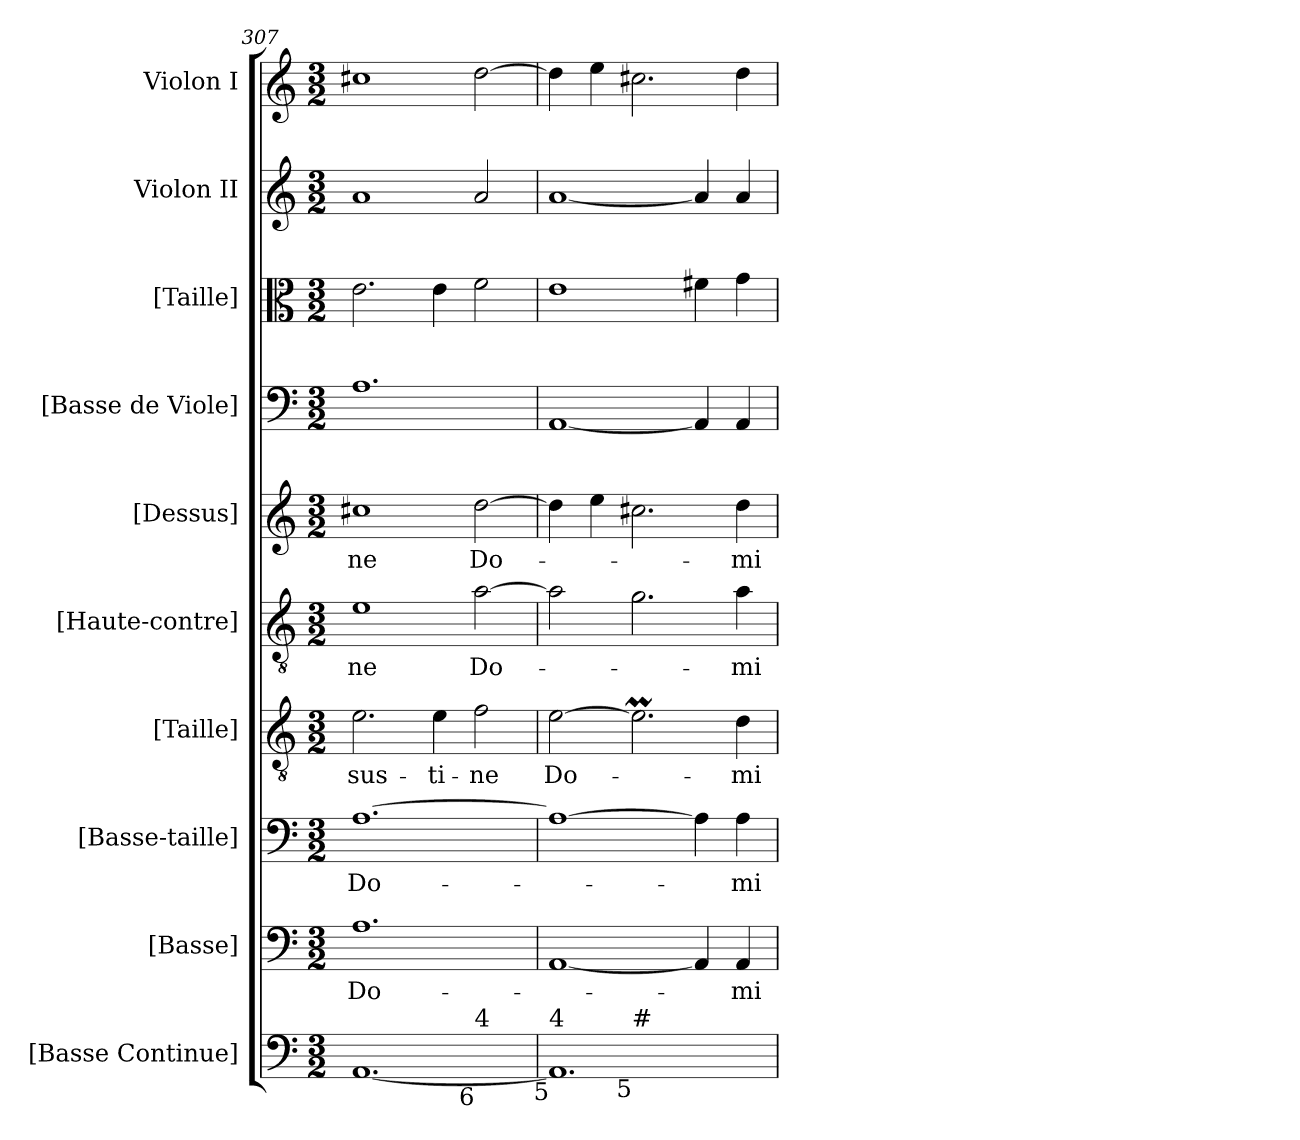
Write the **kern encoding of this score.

**kern	**kern	**text	**kern	**text	**kern	**text	**kern	**text	**kern	**text	**kern	**kern	**kern	**kern
*part10	*part9	*part9	*part8	*part8	*part7	*part7	*part6	*part6	*part5	*part5	*part4	*part3	*part2	*part1
*staff10	*staff9	*staff9	*staff8	*staff8	*staff7	*staff7	*staff6	*staff6	*staff5	*staff5	*staff4	*staff3	*staff2	*staff1
*I"[Basse Continue]	*I"[Basse]	*	*I"[Basse-taille]	*	*I"[Taille]	*	*I"[Haute-contre]	*	*I"[Dessus]	*	*I"[Basse de Viole]	*I"[Taille]	*I"Violon II	*I"Violon I
*I'B.c.	*I'B.	*	*I'B.t.	*	*I'T.	*	*I'H.C.	*	*I'D.	*	*	*	*I'Vln. II	*I'Vln. I
!!LO:PB:g=z
*clefF4	*clefF4	*	*clefF4	*	*clefGv2	*	*clefGv2	*	*clefG2	*	*clefF4	*clefC3	*clefG2	*clefG2
*	*	*	*	*	*ITrd7c12	*	*ITrd7c12	*	*	*	*	*	*	*
*k[]	*k[]	*	*k[]	*	*k[]	*	*k[]	*	*k[]	*	*k[]	*k[]	*k[]	*k[]
*M3/2	*M3/2	*	*M3/2	*	*M3/2	*	*M3/2	*	*M3/2	*	*M3/2	*M3/2	*M3/2	*M3/2
=307	=307	=307	=307	=307	=307	=307	=307	=307	=307	=307	=307	=307	=307	=307
!	!	!LO:LY:b:color=#000000	!	!	!	!	!	!	!	!	!	!	!	!
!	!	!	!	!LO:LY:b:color=#000000	!	!	!	!	!	!	!	!	!	!
!	!	!	!	!	!	!LO:LY:b:color=#000000	!	!	!	!	!	!	!	!
!	!	!	!	!	!	!	!	!LO:LY:b:color=#000000	!	!	!	!	!	!
!LO:TX:b:rj:t=5	!	!	!	!	!	!	!	!	!	!	!	!	!	!
!LO:TX:t=#	!	!	!	!	!	!	!	!	!	!	!	!	!	!
!	!	!	!	!	!	!	!	!	!	!LO:LY:b:color=#000000	!	!	!	!
*^	*	*	*	*	*	*	*	*	*	*	*	*	*	*
[1.AAi	1ryy	1.Ai	Do-	[1.Ai	Do-	2.Ei\	sus-	1Ei	-ne	1cc#Xi	-ne	1.Ai	2.ei\	1ai	1cc#Xi
!	!	!	!	!	!	!	!LO:LY:b:color=#000000	!	!	!	!	!	!	!	!
.	.	.	.	.	.	4Ei\	-ti-	.	.	.	.	.	4ei\	.	.
!	!	!	!	!	!	!	!LO:LY:b:color=#000000	!	!	!	!	!	!	!	!
!	!	!	!	!	!	!	!	!	!LO:LY:b:color=#000000	!	!	!	!	!	!
!	!LO:TX:b:rj:t=6	!	!	!	!	!	!	!	!	!	!	!	!	!	!
!	!LO:TX:t=4	!	!	!	!	!	!	!	!	!	!	!	!	!	!
!	!	!	!	!	!	!	!	!	!	!	!LO:LY:b:color=#000000	!	!	!	!
.	2ryy	.	.	.	.	2Fi\	-ne	[2Ai\	Do-	[2ddi\	Do-	.	2fi\	2ai/	[2ddi\
=308	=308	=308	=308	=308	=308	=308	=308	=308	=308	=308	=308	=308	=308	=308	=308
!LO:TX:b:rj:t=5	!	!	!	!	!	!	!	!	!	!	!	!	!	!	!
!LO:TX:t=4	!	!	!	!	!	!	!	!	!	!	!	!	!	!	!
!	!	!	!	!	!	!	!LO:LY:b:color=#000000	!	!	!	!	!	!	!	!
1.AAi]	2ryy	[1AAi	.	1Ai_	.	[2Ei\	Do-	2Ai\]	.	4ddi\]	.	[1AAi	1ei	[1ai	4ddi\]
.	.	.	.	.	.	.	.	.	.	4eei\	.	.	.	.	4eei\
!	!LO:TX:b:rj:t=5	!	!	!	!	!	!	!	!	!	!	!	!	!	!
!	!LO:TX:t=#	!	!	!	!	!	!	!	!	!	!	!	!	!	!
.	1ryy	.	.	.	.	2.Emi\]	.	2.Gi\	.	2.cc#Xi\	.	.	.	.	2.cc#Xi\
.	.	4AAi/]	.	4Ai\]	.	.	.	.	.	.	.	4AAi/]	4f#Xi\	4ai/]	.
!	!	!	!LO:LY:b:color=#000000	!	!	!	!	!	!	!	!	!	!	!	!
!	!	!	!	!	!LO:LY:b:color=#000000	!	!	!	!	!	!	!	!	!	!
!	!	!	!	!	!	!	!LO:LY:b:color=#000000	!	!	!	!	!	!	!	!
!	!	!	!	!	!	!	!	!	!LO:LY:b:color=#000000	!	!	!	!	!	!
!	!	!	!	!	!	!	!	!	!	!	!LO:LY:b:color=#000000	!	!	!	!
.	.	4AAi/	-mi-	4Ai\	-mi-	4Di\	-mi-	4Ai\	-mi-	4ddi\	-mi-	4AAi/	4gi\	4ai/	4ddi\
*v	*v	*	*	*	*	*	*	*	*	*	*	*	*	*	*
=	=	=	=	=	=	=	=	=	=	=	=	=	=	=
*-	*-	*-	*-	*-	*-	*-	*-	*-	*-	*-	*-	*-	*-	*-
